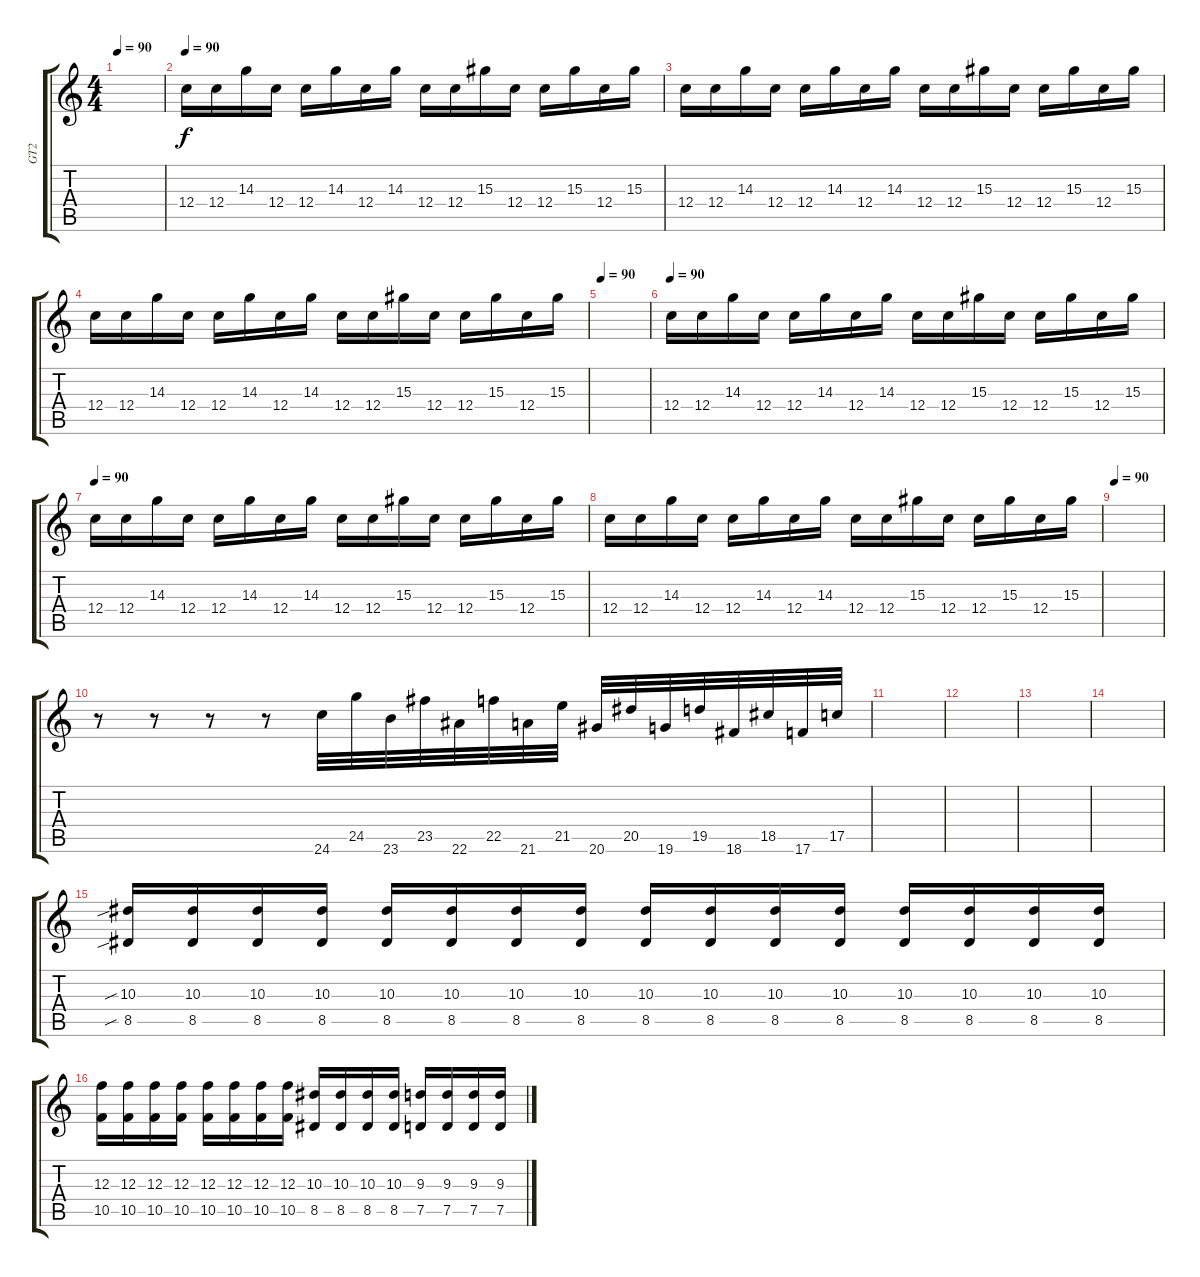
\track ("GT2" "GT2") {instrument distortionguitar}
\staff {score tabs}
\tuning (D4 A3 F3 C3 G2 C2) {hide}
\ts (4 4)
\tempo 90
\clef g2
\ks c
|
\tempo 90
12.4.16{instrument distortionguitar} 12.4.16 14.3.16 12.4.16 12.4.16 14.3.16 12.4.16 14.3.16 12.4.16 12.4.16 15.3.16 12.4.16 12.4.16 15.3.16 12.4.16 15.3.16 |
12.4.16{instrument distortionguitar} 12.4.16 14.3.16 12.4.16 12.4.16 14.3.16 12.4.16 14.3.16 12.4.16 12.4.16 15.3.16 12.4.16 12.4.16 15.3.16 12.4.16 15.3.16 |
12.4.16{instrument distortionguitar} 12.4.16 14.3.16 12.4.16 12.4.16 14.3.16 12.4.16 14.3.16 12.4.16 12.4.16 15.3.16 12.4.16 12.4.16 15.3.16 12.4.16 15.3.16 |
\tempo 90
|
\tempo 90
12.4.16{instrument distortionguitar} 12.4.16 14.3.16 12.4.16 12.4.16 14.3.16 12.4.16 14.3.16 12.4.16 12.4.16 15.3.16 12.4.16 12.4.16 15.3.16 12.4.16 15.3.16 |
\tempo 90
12.4.16{instrument distortionguitar} 12.4.16 14.3.16 12.4.16 12.4.16 14.3.16 12.4.16 14.3.16 12.4.16 12.4.16 15.3.16 12.4.16 12.4.16 15.3.16 12.4.16 15.3.16 |
12.4.16{instrument distortionguitar} 12.4.16 14.3.16 12.4.16 12.4.16 14.3.16 12.4.16 14.3.16 12.4.16 12.4.16 15.3.16 12.4.16 12.4.16 15.3.16 12.4.16 15.3.16 |
\tempo 90
|
r.8 r.8 r.8 r.8 24.6.32{instrument guitarfretnoise} 24.5.32 23.6.32 23.5.32 22.6.32 22.5.32 21.6.32 21.5.32 20.6.32 20.5.32 19.6.32 19.5.32 18.6.32 18.5.32 17.6.32 17.5.32 |
|
|
|
|
(10.3{sib} 8.5{sib}).16{instrument distortionguitar} (10.3 8.5).16 (10.3 8.5).16 (10.3 8.5).16 (10.3 8.5).16 (10.3 8.5).16 (10.3 8.5).16 (10.3 8.5).16 (10.3 8.5).16 (10.3 8.5).16 (10.3 8.5).16 (10.3 8.5).16 (10.3 8.5).16 (10.3 8.5).16 (10.3 8.5).16 (10.3 8.5).16 |
(12.3 10.5).16 (12.3 10.5).16 (12.3 10.5).16 (12.3 10.5).16 (12.3 10.5).16 (12.3 10.5).16 (12.3 10.5).16 (12.3 10.5).16 (10.3 8.5).16 (10.3 8.5).16 (10.3 8.5).16 (10.3 8.5).16 (9.3 7.5).16 (9.3 7.5).16 (9.3 7.5).16 (9.3 7.5).16
